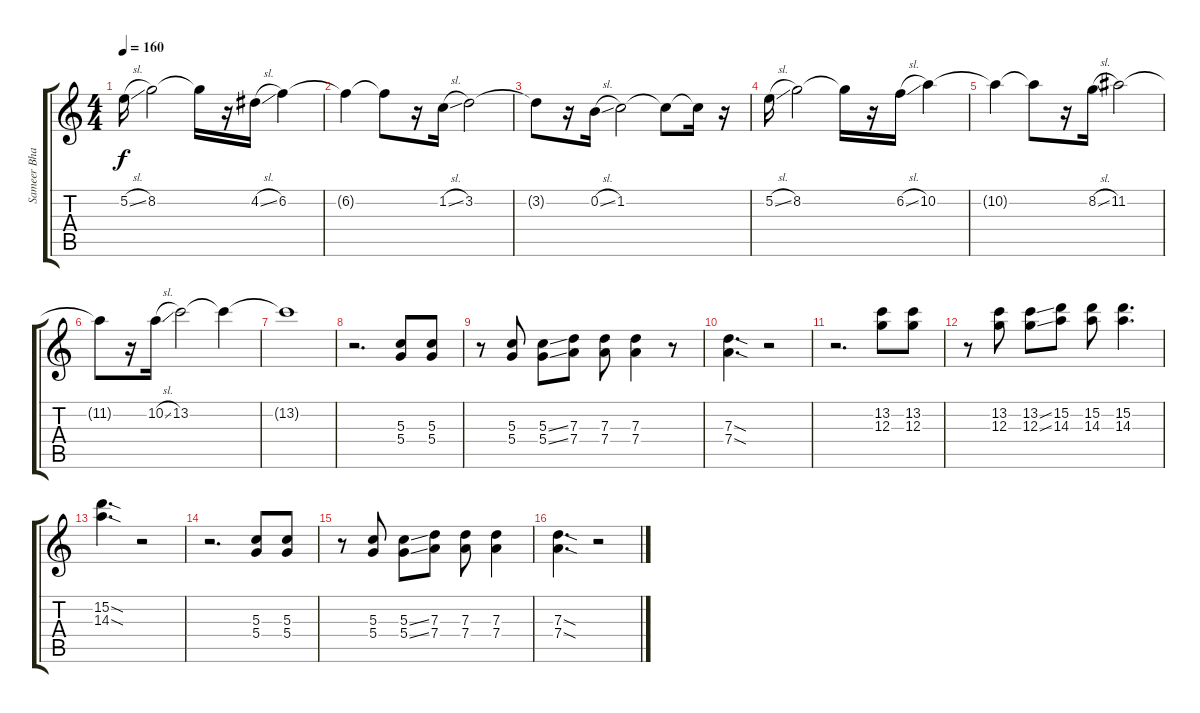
\track ("Sameer Bhattacharya - Lead" "Sameer Bha") {instrument overdrivenguitar}
\staff {score tabs}
\tuning (E4 B3 G3 D3 A2 D2) {hide}
\ts (4 4)
\tempo 160
\clef g2
\ks c
5.2{sl}.16{dy f} 8.2.2 8.2{t}.16 r.16 4.2{sl}.16 6.2.4 |
6.2{t}.4 6.2{t}.8 r.16 1.2{sl}.16 3.2.2 |
3.2{t}.8 r.16 0.2{sl}.16 1.2.2 1.2{t}.8 1.2{t}.16 r.16 |
5.2{sl}.16 8.2.2 8.2{t}.16 r.16 6.2{sl}.16 10.2.4 |
10.2{t}.4 10.2{t}.8 r.16 8.2{sl}.16 11.2.2 |
11.2{t}.8 r.16 10.2{sl}.16 13.2.2 13.2{t}.4 |
13.2{t}.1{instrument electricguitarclean} |
r.2{d} (5.3 5.4).8 (5.3 5.4).8 |
r.8 (5.3 5.4).8 (5.3{ss} 5.4{ss}).8 (7.3 7.4).8 (7.3 7.4).8 (7.3 7.4).4 r.8 |
(7.3{sod} 7.4{sod}).4{d} r.2 |
r.2{d} (13.2 12.3).8 (13.2 12.3).8 |
r.8 (13.2 12.3).8 (13.2{ss} 12.3{ss}).8 (15.2 14.3).8 (15.2 14.3).8 (15.2 14.3).4{d} |
(15.2{sod} 14.3{sod}).4{d} r.2 |
r.2{d} (5.3 5.4).8 (5.3 5.4).8 |
r.8 (5.3 5.4).8 (5.3{ss} 5.4{ss}).8 (7.3 7.4).8 (7.3 7.4).8 (7.3 7.4).4 |
(7.3{sod} 7.4{sod}).4{d} r.2
